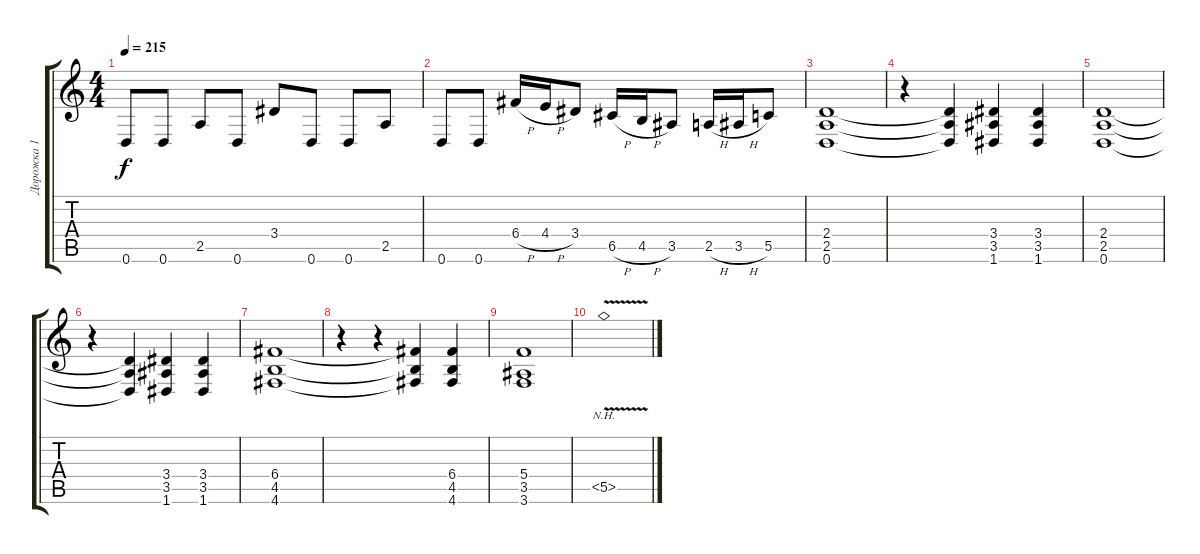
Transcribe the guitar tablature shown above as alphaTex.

\track ("Дорожка 1" "Дорожка 1") {instrument distortionguitar}
\staff {score tabs}
\tuning (D4 A3 F3 C3 G2 D2) {hide}
\ts (4 4)
\tempo 215
\clef g2
\ks c
0.6.8{dy f} 0.6.8 2.5.8 0.6.8 3.4.8 0.6.8 0.6.8 2.5.8 |
0.6.8 0.6.8 6.4{h}.16 4.4{h}.16 3.4.8 6.5{h}.16 4.5{h}.16 3.5.8 2.5{h}.16 3.5{h}.16 5.5.8 |
(2.4 2.5 0.6).1 |
r.4 (2.4{t} 2.5{t} 0.6{t}).4 (3.4 3.5 1.6).4 (3.4 3.5 1.6).4 |
(2.4 2.5 0.6).1 |
r.4 (2.4{t} 2.5{t} 0.6{t}).4 (3.4 3.5 1.6).4 (3.4 3.5 1.6).4 |
(6.4 4.5 4.6).1 |
r.4 r.4 (6.4{t} 4.5{t} 4.6{t}).4 (6.4 4.5 4.6).4 |
(5.4 3.5 3.6).1 |
5.5{nh v}.1
